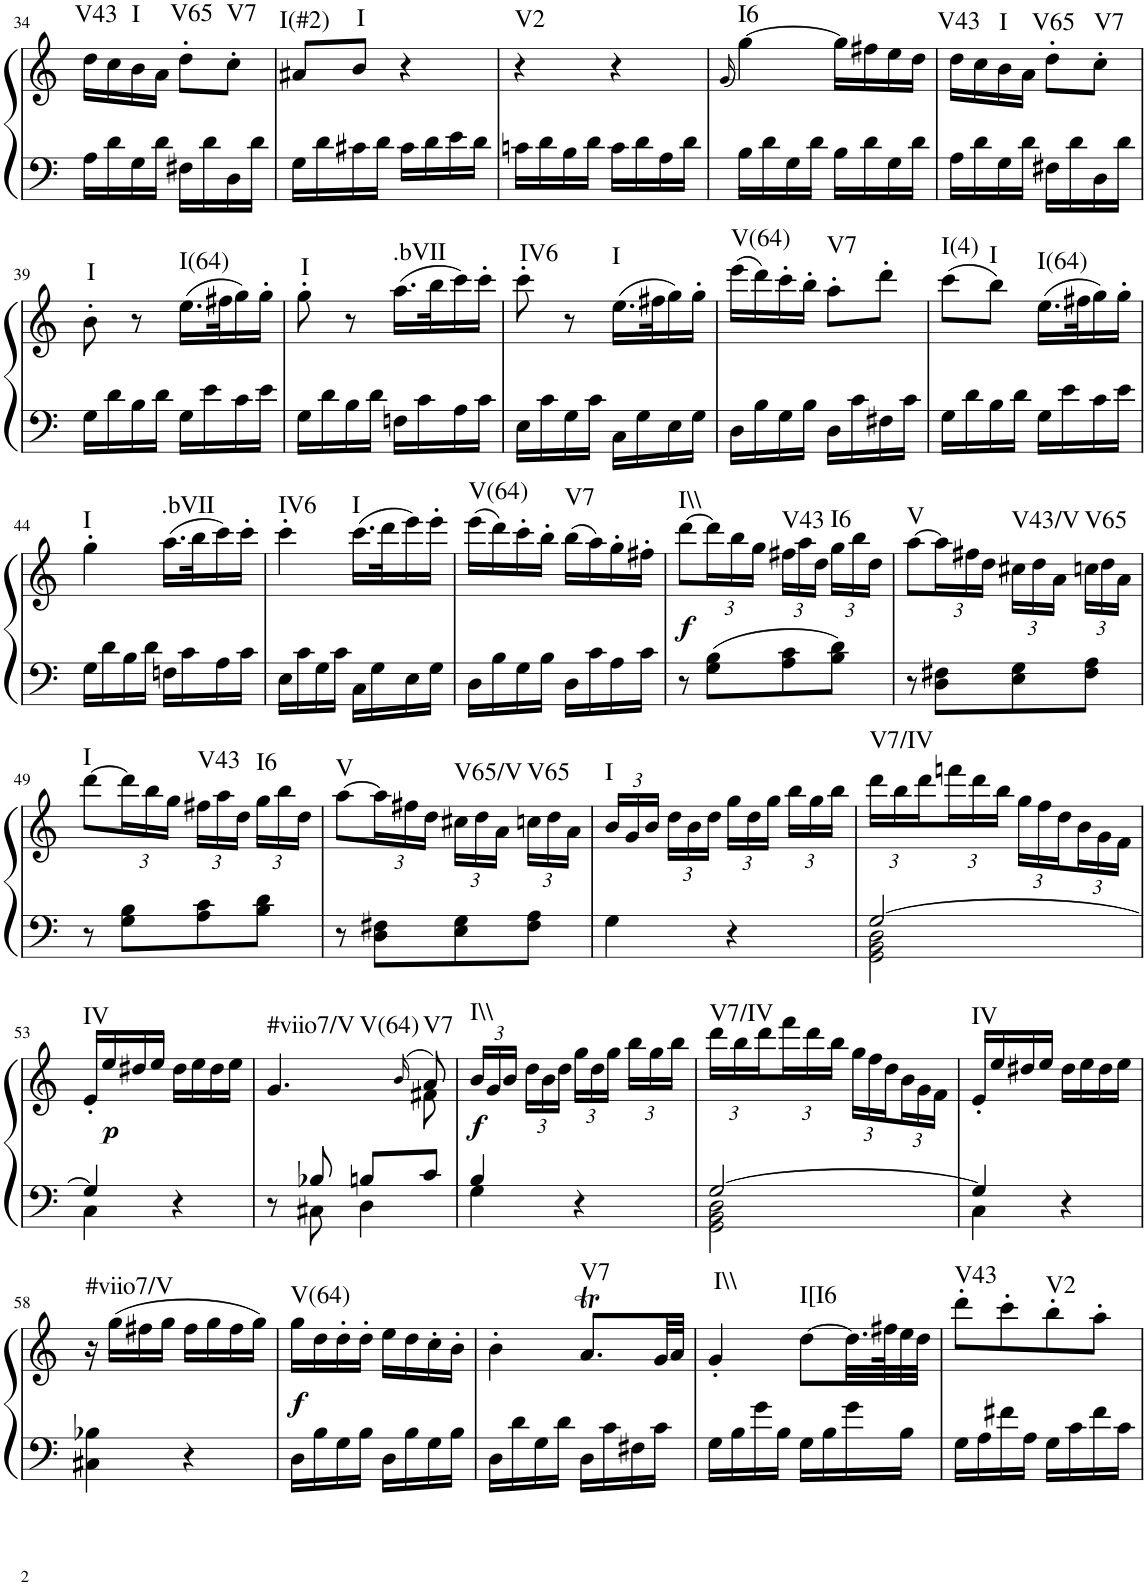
**kern	**kern	**dynam	**harte
*part1	*part1	*part1	*part1
*staff2	*staff1	*staff1/2	*
*I"Piano, Piano right	*	*	*
*I'Pno.	*	*	*
!!LO:PB:g=z
*clefF4	*clefG2	*	*
*k[]	*k[]	*	*
*M2/4	*M2/4	*	*
=34	=34	=34	=34
!	!	!	!LO:H:kt=V43
16A\LL	16dd\LL	.	N
16d\	16cc\	.	.
!	!	!	!LO:H:kt=I
16G\	16b\	.	N
16d\JJ	16a\JJ	.	.
!	!	!	!LO:H:kt=V65
16F#X\LL	8dd'\L	.	N
16d\	.	.	.
!	!	!	!LO:H:kt=V7
16D\	8cc'\J	.	N
16d\JJ	.	.	.
=35	=35	=35	=35
!	!	!	!LO:H:kt=I(#2)
16G\LL	8a#X/L	.	N
16d\	.	.	.
!	!	!	!LO:H:kt=I
16c#X\	8b/J	.	N
16d\JJ	.	.	.
16c#\LL	4r	.	.
16d\	.	.	.
16e\	.	.	.
16d\JJ	.	.	.
=36	=36	=36	=36
!	!	!	!LO:H:kt=V2
16cn\LL	4r	.	N
16d\	.	.	.
16B\	.	.	.
16d\JJ	.	.	.
16c\LL	4r	.	.
16d\	.	.	.
16A\	.	.	.
16d\JJ	.	.	.
=37	=37	=37	=37
.	(16qg/	.	.
!	!	!	!LO:H:kt=I6
16B\LL	[4gg\)	.	N
16d\	.	.	.
16G\	.	.	.
16d\JJ	.	.	.
16B\LL	16gg\LL]	.	.
16d\	16ff#X\	.	.
16G\	16ee\	.	.
16d\JJ	16dd\JJ	.	.
=38	=38	=38	=38
!	!	!	!LO:H:kt=V43
16A\LL	16dd\LL	.	N
16d\	16cc\	.	.
!	!	!	!LO:H:kt=I
16G\	16b\	.	N
16d\JJ	16a\JJ	.	.
!	!	!	!LO:H:kt=V65
16F#X\LL	8dd'\L	.	N
16d\	.	.	.
!	!	!	!LO:H:kt=V7
16D\	8cc'\J	.	N
16d\JJ	.	.	.
!!LO:LB:g=z
=39	=39	=39	=39
!	!	!	!LO:H:kt=I
16G\LL	8b'\	.	N
16d\	.	.	.
16B\	8r	.	.
16d\JJ	.	.	.
!	!	!	!LO:H:kt=I(64)
16G\LL	(16.ee\LL	.	N
16e\	.	.	.
.	32ff#X\K	.	.
16c\	16gg\)	.	.
16e\JJ	16gg'\JJ	.	.
=40	=40	=40	=40
!	!	!	!LO:H:kt=I
16G\LL	8gg'\	.	N
16d\	.	.	.
16B\	8r	.	.
16d\JJ	.	.	.
!	!	!	!LO:H:kt=.bVII
16Fn\LL	(16.aa\LL	.	N
16c\	.	.	.
.	32bb\K	.	.
16A\	16ccc\)	.	.
16c\JJ	16ccc'\JJ	.	.
=41	=41	=41	=41
!	!	!	!LO:H:kt=IV6
16E\LL	8ccc'\	.	N
16c\	.	.	.
16G\	8r	.	.
16c\JJ	.	.	.
!	!	!	!LO:H:kt=I
16C\LL	(16.ee\LL	.	N
16G\	.	.	.
.	32ff#X\K	.	.
16E\	16gg\)	.	.
16G\JJ	16gg'\JJ	.	.
=42	=42	=42	=42
!	!	!	!LO:H:kt=V(64)
16D\LL	(16eee\LL	.	N
16B\	16ddd\)	.	.
16G\	16ccc'\	.	.
16B\JJ	16bb'\JJ	.	.
!	!	!	!LO:H:kt=V7
16D\LL	8aa'\L	.	N
16c\	.	.	.
16F#X\	8ddd'\J	.	.
16c\JJ	.	.	.
=43	=43	=43	=43
!	!	!	!LO:H:kt=I(4)
16G\LL	(8ccc\L	.	N
16d\	.	.	.
!	!	!	!LO:H:kt=I
16B\	8bb\J)	.	N
16d\JJ	.	.	.
!	!	!	!LO:H:kt=I(64)
16G\LL	(16.ee\LL	.	N
16e\	.	.	.
.	32ff#X\K	.	.
16c\	16gg\)	.	.
16e\JJ	16gg'\JJ	.	.
!!LO:LB:g=z
=44	=44	=44	=44
!	!	!	!LO:H:kt=I
16G\LL	4gg'\	.	N
16d\	.	.	.
16B\	.	.	.
16d\JJ	.	.	.
!	!	!	!LO:H:kt=.bVII
16Fn\LL	(16.aa\LL	.	N
16c\	.	.	.
.	32bb\K	.	.
16A\	16ccc\)	.	.
16c\JJ	16ccc'\JJ	.	.
=45	=45	=45	=45
!	!	!	!LO:H:kt=IV6
16E\LL	4ccc'\	.	N
16c\	.	.	.
16G\	.	.	.
16c\JJ	.	.	.
!	!	!	!LO:H:kt=I
16C\LL	(16.ccc\LL	.	N
16G\	.	.	.
.	32ddd\K	.	.
16E\	16eee\)	.	.
16G\JJ	16eee'\JJ	.	.
=46	=46	=46	=46
!	!	!	!LO:H:kt=V(64)
16D\LL	(16eee\LL	.	N
16B\	16ddd\)	.	.
16G\	16ccc'\	.	.
16B\JJ	16bb'\JJ	.	.
!	!	!	!LO:H:kt=V7
16D\LL	(16bb\LL	.	N
16c\	16aa\)	.	.
16A\	16gg'\	.	.
16c\JJ	16ff#X'\JJ	.	.
=47	=47	=47	=47
!	!	!LO:DY:b	!LO:H:kt=I\\
8r	[8ddd\L	f	N
*	*Xbrackettup	*	*
8G\ 8B\L	24ddd\L]	.	.
.	24bb\	.	.
.	24gg\JJ	.	.
!	!	!	!LO:H:kt=V43
8A\ 8c\	24ff#X\LL	.	N
.	24aa\	.	.
.	24dd\JJ	.	.
!	!	!	!LO:H:kt=I6
8B\ 8d\J	24gg\LL	.	N
.	24bb\	.	.
.	24dd\JJ	.	.
=48	=48	=48	=48
!	!	!	!LO:H:kt=V
8r	[8aa\L	.	N
8D\ 8F#X\L	24aa\L]	.	.
.	24ff#X\	.	.
.	24dd\JJ	.	.
!	!	!	!LO:H:kt=V43/V
8E\ 8G\	24cc#X\LL	.	N
.	24dd\	.	.
.	24a\JJ	.	.
!	!	!	!LO:H:kt=V65
8F#\ 8A\J	24ccn\LL	.	N
.	24dd\	.	.
.	24a\JJ	.	.
!!LO:LB:g=z
=49	=49	=49	=49
!	!	!	!LO:H:kt=I
8r	[8ddd\L	.	N
8G\ 8B\L	24ddd\L]	.	.
.	24bb\	.	.
.	24gg\JJ	.	.
!	!	!	!LO:H:kt=V43
8A\ 8c\	24ff#X\LL	.	N
.	24aa\	.	.
.	24dd\JJ	.	.
!	!	!	!LO:H:kt=I6
8B\ 8d\J	24gg\LL	.	N
.	24bb\	.	.
.	24dd\JJ	.	.
=50	=50	=50	=50
!	!	!	!LO:H:kt=V
8r	[8aa\L	.	N
8D\ 8F#X\L	24aa\L]	.	.
.	24ff#X\	.	.
.	24dd\JJ	.	.
!	!	!	!LO:H:kt=V65/V
8E\ 8G\	24cc#X\LL	.	N
.	24dd\	.	.
.	24a\JJ	.	.
!	!	!	!LO:H:kt=V65
8F#\ 8A\J	24ccn\LL	.	N
.	24dd\	.	.
.	24a\JJ	.	.
=51	=51	=51	=51
!	!	!	!LO:H:kt=I
4G\	24b/LL	.	N
.	24g/	.	.
.	24b/JJ	.	.
.	24dd\LL	.	.
.	24b\	.	.
.	24dd\JJ	.	.
4r	24gg\LL	.	.
.	24dd\	.	.
.	24gg\JJ	.	.
.	24bb\LL	.	.
.	24gg\	.	.
.	24bb\JJ	.	.
=52	=52	=52	=52
*^	*	*	*
!	!	!	!	!LO:H:kt=V7/IV
[2G/	2GG\ 2BB\ 2D\	24ddd\LL	.	N
.	.	24bb\	.	.
.	.	24ddd\	.	.
.	.	24fffn\	.	.
.	.	24ddd\	.	.
.	.	24bb\JJ	.	.
.	.	24gg\LL	.	.
.	.	24ff\	.	.
.	.	24dd\	.	.
.	.	24b\	.	.
.	.	24g\	.	.
.	.	24f\JJ	.	.
!!LO:LB:g=z
=53	=53	=53	=53	=53
!	!	!	!	!LO:H:kt=IV
4G/]	4C\	16e'/LL	.	N
!	!	!	!LO:DY:b	!
.	.	16ee/	p	.
.	.	16dd#X/	.	.
.	.	16ee/JJ	.	.
4r	4ryy	16dd#\LL	.	.
.	.	16ee\	.	.
.	.	16dd#\	.	.
.	.	16ee\JJ	.	.
=54	=54	=54	=54	=54
*	*	*^	*	*
!	!	!	!	!	!LO:H:kt=#viio7/V
*	*	*	*^	*	*
8r	8ryy	4.g/	4.ryy	4ryy	.	N
8B-X/	8C#X\	.	.	.	.	.
!	!	!	!	!	!	!LO:H:kt=V(64)
8Bn/L	4D\	.	.	4ryy	.	N
.	.	(16qb/	.	.	.	.
!	!	!	!	!	!	!LO:H:kt=V7
8c/J	.	8a/)	8f#X\	.	.	N
=55	=55	=55	=55	=55	=55	=55
!	!	!	!	!	!LO:DY:b	!LO:H:kt=I\\
*	*	*v	*v	*v	*	*
4B/	4G\	24b/LL	f	N
.	.	24g/	.	.
.	.	24b/JJ	.	.
.	.	24dd\LL	.	.
.	.	24b\	.	.
.	.	24dd\JJ	.	.
4r	4ryy	24gg\LL	.	.
.	.	24dd\	.	.
.	.	24gg\JJ	.	.
.	.	24bb\LL	.	.
.	.	24gg\	.	.
.	.	24bb\JJ	.	.
=56	=56	=56	=56	=56
!	!	!	!	!LO:H:kt=V7/IV
[2G/	2GG\ 2BB\ 2D\	24ddd\LL	.	N
.	.	24bb\	.	.
.	.	24ddd\	.	.
.	.	24fff\	.	.
.	.	24ddd\	.	.
.	.	24bb\JJ	.	.
.	.	24gg\LL	.	.
.	.	24ff\	.	.
.	.	24dd\	.	.
.	.	24b\	.	.
.	.	24g\	.	.
.	.	24f\JJ	.	.
=57	=57	=57	=57	=57
!	!	!	!	!LO:H:kt=IV
4G/]	4C\	16e'/LL	.	N
.	.	16ee/	.	.
.	.	16dd#X/	.	.
.	.	16ee/JJ	.	.
4r	4ryy	16dd#\LL	.	.
.	.	16ee\	.	.
.	.	16dd#\	.	.
.	.	16ee\JJ	.	.
*v	*v	*	*	*
!!LO:LB:g=z
=58	=58	=58	=58
!	!	!	!LO:H:kt=#viio7/V
4C#X\ 4B-X\	16r	.	N
.	(16gg\LL	.	.
.	16ff#X\	.	.
.	16gg\JJ	.	.
4r	16ff#\LL	.	.
.	16gg\	.	.
.	16ff#\	.	.
.	16gg\JJ)	.	.
=59	=59	=59	=59
!	!	!LO:DY:b	!LO:H:kt=V(64)
16D\LL	16gg\LL	f	N
16B\	16dd\	.	.
16G\	16dd'\	.	.
16B\JJ	16dd'\JJ	.	.
16D\LL	16ee\LL	.	.
16B\	16dd\	.	.
16G\	16cc'\	.	.
16B\JJ	16b'\JJ	.	.
=60	=60	=60	=60
16D\LL	4b'\	.	.
16d\	.	.	.
16G\	.	.	.
16d\JJ	.	.	.
!	!	!	!LO:H:kt=V7
16D\LL	8.aT/L	.	N
16c\	.	.	.
16F#X\	.	.	.
16c\JJ	32g/LL	.	.
.	32a/JJJ	.	.
=61	=61	=61	=61
!	!	!	!LO:H:kt=I\\
16G\LL	4g'/	.	N
16B\	.	.	.
16g\	.	.	.
16B\JJ	.	.	.
!	!	!	!LO:H:kt=I[I6
16G\LL	[8dd\L	.	N
16B\	.	.	.
16g\	32.dd\LL]	.	.
.	64ff#X\K	.	.
16B\JJ	32ee\	.	.
.	32dd\JJJ	.	.
=62	=62	=62	=62
!	!	!	!LO:H:kt=V43
16G\LL	8ddd'\L	.	N
16A\	.	.	.
16f#X\	8ccc'\	.	.
16A\JJ	.	.	.
!	!	!	!LO:H:kt=V2
16G\LL	8bb'\	.	N
16c\	.	.	.
16f#\	8aa'\J	.	.
16c\JJ	.	.	.
=	=	=	=
*-	*-	*-	*-
